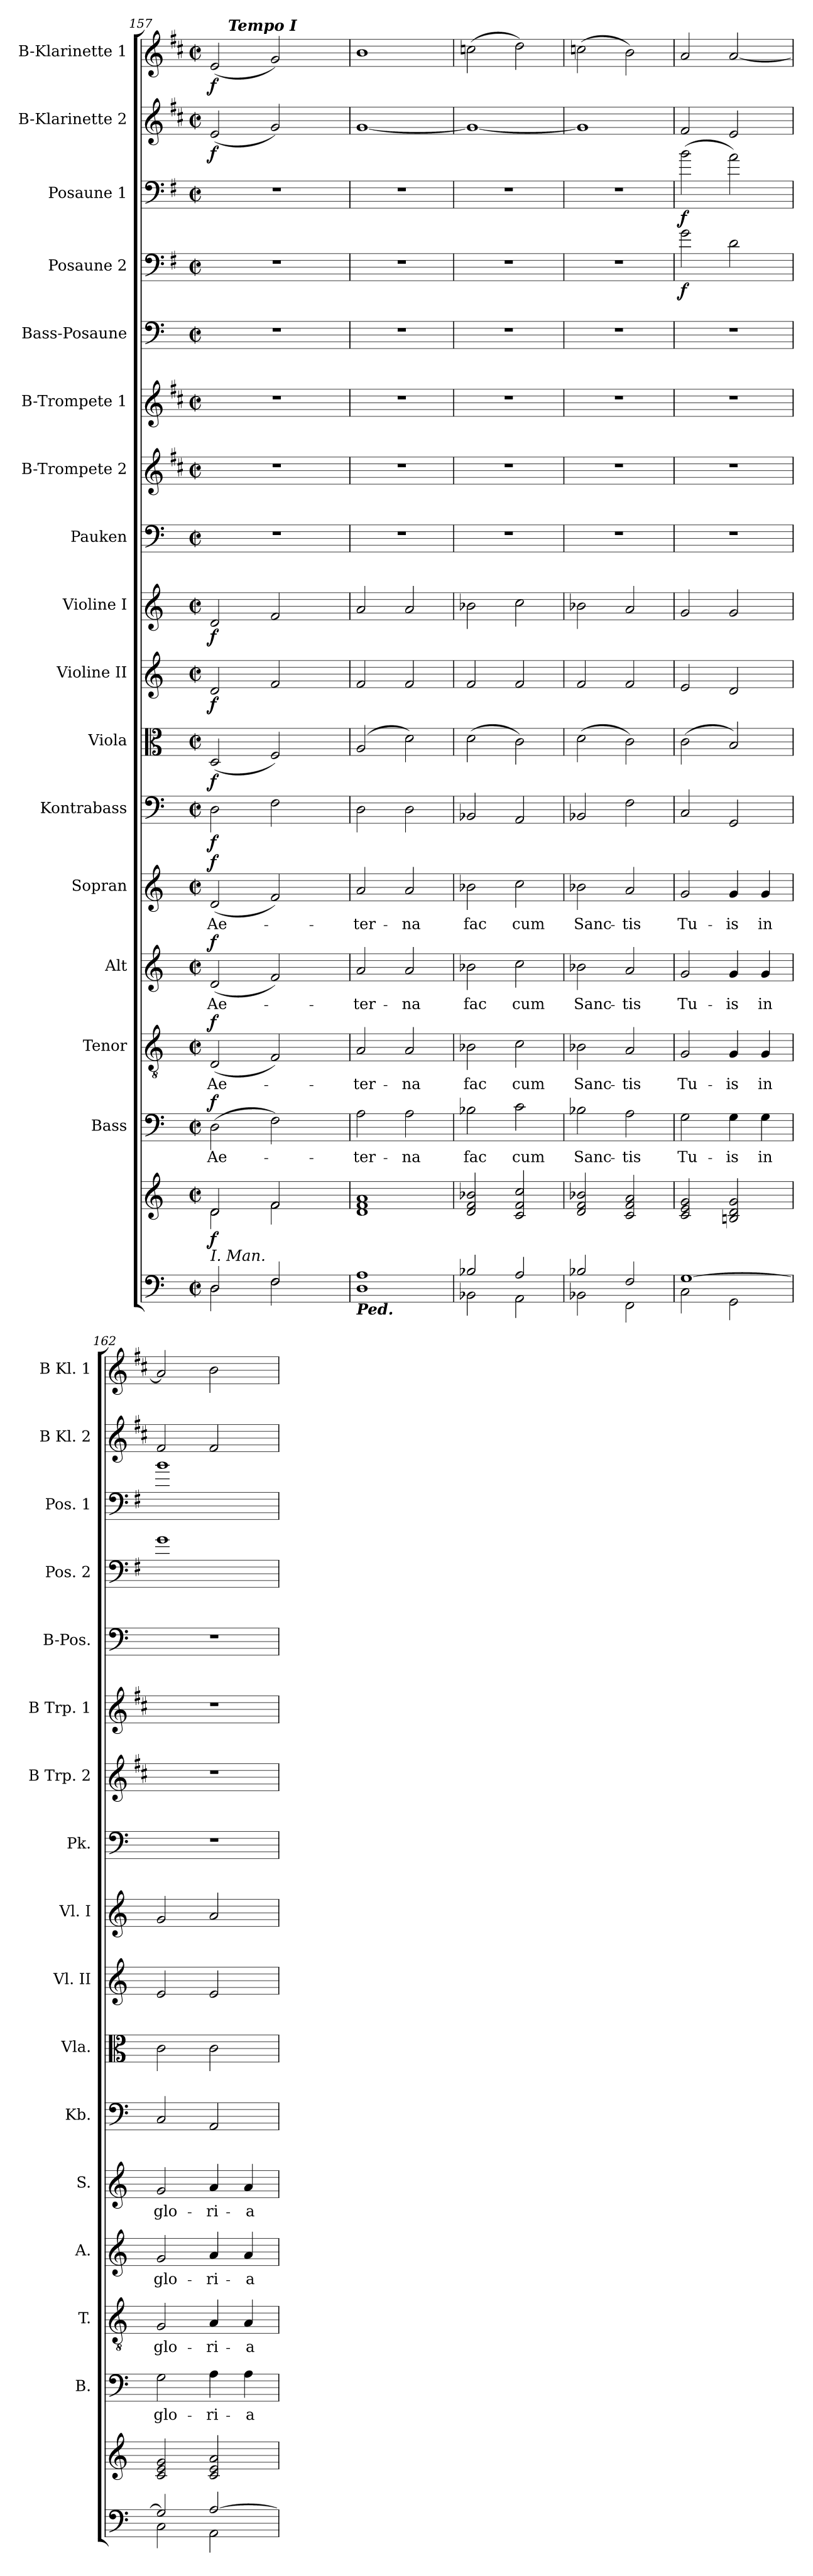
**kern	**kern	**dynam	**kern	**text	**dynam	**kern	**text	**dynam	**kern	**text	**dynam	**kern	**text	**dynam	**kern	**dynam	**kern	**dynam	**kern	**dynam	**kern	**dynam	**kern	**kern	**kern	**kern	**kern	**dynam	**kern	**dynam	**kern	**dynam	**kern	**dynam
*part17	*part17	*part17	*part16	*part16	*part16	*part15	*part15	*part15	*part14	*part14	*part14	*part13	*part13	*part13	*part12	*part12	*part11	*part11	*part10	*part10	*part9	*part9	*part8	*part7	*part6	*part5	*part4	*part4	*part3	*part3	*part2	*part2	*part1	*part1
*staff18	*staff17	*staff17/18	*staff16	*staff16	*staff16	*staff15	*staff15	*staff15	*staff14	*staff14	*staff14	*staff13	*staff13	*staff13	*staff12	*staff12	*staff11	*staff11	*staff10	*staff10	*staff9	*staff9	*staff8	*staff7	*staff6	*staff5	*staff4	*staff4	*staff3	*staff3	*staff2	*staff2	*staff1	*staff1
*	*	*	*I"Bass	*	*	*I"Tenor	*	*	*I"Alt	*	*	*I"Sopran	*	*	*I"Kontrabass	*	*I"Viola	*	*I"Violine II	*	*I"Violine I	*	*I"Pauken	*I"B-Trompete 2	*I"B-Trompete 1	*I"Bass-Posaune	*I"Posaune 2	*	*I"Posaune 1	*	*I"B-Klarinette 2	*	*I"B-Klarinette 1	*
*	*	*	*I'B.	*	*	*I'T.	*	*	*I'A.	*	*	*I'S.	*	*	*I'Kb.	*	*I'Vla.	*	*I'Vl. II	*	*I'Vl. I	*	*I'Pk.	*I'B Trp. 2	*I'B Trp. 1	*I'B-Pos.	*I'Pos. 2	*	*I'Pos. 1	*	*I'B Kl. 2	*	*I'B Kl. 1	*
!!LO:PB:g=z
*clefF4	*clefG2	*	*clefF4	*	*	*clefGv2	*	*	*clefG2	*	*	*clefG2	*	*	*clefF4	*	*clefC3	*	*clefG2	*	*clefG2	*	*clefF4	*clefG2	*clefG2	*clefF4	*clefF4	*	*clefF4	*	*clefG2	*	*clefG2	*
*	*	*	*	*	*	*	*	*	*	*	*	*	*	*	*ITrd7c12	*	*	*	*	*	*	*	*	*ITrd1c2	*ITrd1c2	*	*ITrd4c7	*	*ITrd4c7	*	*ITrd1c2	*	*ITrd1c2	*
*k[]	*k[]	*	*k[]	*	*	*k[]	*	*	*k[]	*	*	*k[]	*	*	*k[]	*	*k[]	*	*k[]	*	*k[]	*	*k[]	*k[]	*k[]	*k[]	*k[]	*	*k[]	*	*k[]	*	*k[]	*
*C:	*C:	*	*C:	*	*	*C:	*	*	*C:	*	*	*C:	*	*	*C:	*	*C:	*	*C:	*	*C:	*	*C:	*C:	*C:	*C:	*C:	*	*C:	*	*C:	*	*C:	*
*M2/2	*M2/2	*	*M2/2	*	*	*M2/2	*	*	*M2/2	*	*	*M2/2	*	*	*M2/2	*	*M2/2	*	*M2/2	*	*M2/2	*	*M2/2	*M2/2	*M2/2	*M2/2	*M2/2	*	*M2/2	*	*M2/2	*	*M2/2	*
*met(c|)	*met(c|)	*	*met(c|)	*	*	*met(c|)	*	*	*met(c|)	*	*	*met(c|)	*	*	*met(c|)	*	*met(c|)	*	*met(c|)	*	*met(c|)	*	*met(c|)	*met(c|)	*met(c|)	*met(c|)	*met(c|)	*	*met(c|)	*	*met(c|)	*	*met(c|)	*
=157	=157	=157	=157	=157	=157	=157	=157	=157	=157	=157	=157	=157	=157	=157	=157	=157	=157	=157	=157	=157	=157	=157	=157	=157	=157	=157	=157	=157	=157	=157	=157	=157	=157	=157
*^	*^	*	*	*	*	*	*	*	*	*	*	*	*	*	*	*	*	*	*	*	*	*	*	*	*	*	*	*	*	*	*	*	*	*
!	!	!LO:TX:b:i:t=I. Man.	!	!	!	!	!	!	!	!	!	!	!	!	!	!	!	!	!	!	!	!	!	!	!	!	!	!	!	!	!	!	!	!	!	!
!	!	!	!	!LO:DY:b	!	!LO:LY:b	!LO:DY:a	!	!LO:LY:b	!LO:DY:a	!	!LO:LY:b	!LO:DY:a	!	!LO:LY:b	!LO:DY:a	!	!LO:DY:b	!	!LO:DY:b	!	!LO:DY:b	!	!LO:DY:b	!	!	!	!	!	!	!	!	!	!LO:DY:b	!	!LO:DY:b
*	*	*	*	*	*	*	*	*	*	*	*	*	*	*	*	*	*	*	*	*	*	*	*	*	*	*	*	*	*	*	*	*	*	*	*^	*
2D/	2D\	2d/	2d\	f	(>2D\	Ae-	f	(<2D/	Ae-	f	(<2d/	Ae-	f	(<2d/	Ae-	f	2DD\	f	(<2D/	f	2d/	f	2d/	f	1r	1r	1r	1r	1r	.	1r	.	(<2d/	f	(<2d/	16.ryy	f
!	!	!	!	!	!	!	!	!	!	!	!	!	!	!	!	!	!	!	!	!	!	!	!	!	!	!	!	!	!	!	!	!	!	!	!	!LO:TX:a:Bi:t=Tempo I	!
.	.	.	.	.	.	.	.	.	.	.	.	.	.	.	.	.	.	.	.	.	.	.	.	.	.	.	.	.	.	.	.	.	.	.	.	2ryy	.
2F/	2F\	2f/	2f\	.	2F\)	.	.	2F/)	.	.	2f/)	.	.	2f/)	.	.	2FF\	.	2F/)	.	2f/	.	2f/	.	.	.	.	.	.	.	.	.	2f/)	.	2f/)	.	.
.	.	.	.	.	.	.	.	.	.	.	.	.	.	.	.	.	.	.	.	.	.	.	.	.	.	.	.	.	.	.	.	.	.	.	.	4ryy	.
.	.	.	.	.	.	.	.	.	.	.	.	.	.	.	.	.	.	.	.	.	.	.	.	.	.	.	.	.	.	.	.	.	.	.	.	8ryy	.
.	.	.	.	.	.	.	.	.	.	.	.	.	.	.	.	.	.	.	.	.	.	.	.	.	.	.	.	.	.	.	.	.	.	.	.	32ryy	.
=158	=158	=158	=158	=158	=158	=158	=158	=158	=158	=158	=158	=158	=158	=158	=158	=158	=158	=158	=158	=158	=158	=158	=158	=158	=158	=158	=158	=158	=158	=158	=158	=158	=158	=158	=158	=158	=158
!LO:TX:b:Bi:t=Ped.	!	!	!	!	!	!	!	!	!	!	!	!	!	!	!	!	!	!	!	!	!	!	!	!	!	!	!	!	!	!	!	!	!	!	!	!	!
!	!	!	!	!	!	!LO:LY:b	!	!	!LO:LY:b	!	!	!LO:LY:b	!	!	!LO:LY:b	!	!	!	!	!	!	!	!	!	!	!	!	!	!	!	!	!	!	!	!	!	!
*	*	*v	*v	*	*	*	*	*	*	*	*	*	*	*	*	*	*	*	*	*	*	*	*	*	*	*	*	*	*	*	*	*	*	*	*v	*v	*
1A	1D	1d 1f 1a	.	2A\	-ter-	.	2A/	-ter-	.	2a/	-ter-	.	2a/	-ter-	.	2DD\	.	(2A/	.	2f/	.	2a/	.	1r	1r	1r	1r	1r	.	1r	.	[1f	.	1a	.
!	!	!	!	!	!LO:LY:b	!	!	!LO:LY:b	!	!	!LO:LY:b	!	!	!LO:LY:b	!	!	!	!	!	!	!	!	!	!	!	!	!	!	!	!	!	!	!	!	!
.	.	.	.	2A\	-na	.	2A/	-na	.	2a/	-na	.	2a/	-na	.	2DD\	.	2d\)	.	2f/	.	2a/	.	.	.	.	.	.	.	.	.	.	.	.	.
=159	=159	=159	=159	=159	=159	=159	=159	=159	=159	=159	=159	=159	=159	=159	=159	=159	=159	=159	=159	=159	=159	=159	=159	=159	=159	=159	=159	=159	=159	=159	=159	=159	=159	=159	=159
!	!	!	!	!	!LO:LY:b	!	!	!LO:LY:b	!	!	!LO:LY:b	!	!	!LO:LY:b	!	!	!	!	!	!	!	!	!	!	!	!	!	!	!	!	!	!	!	!	!
2B-X/	2BB-X\	2d/ 2f/ 2b-X/	.	2B-X\	fac	.	2B-X\	fac	.	2b-X\	fac	.	2b-X\	fac	.	2BBB-X/	.	(>2d\	.	2f/	.	2b-X\	.	1r	1r	1r	1r	1r	.	1r	.	1f_	.	(>2b-X\	.
!	!	!	!	!	!LO:LY:b	!	!	!LO:LY:b	!	!	!LO:LY:b	!	!	!LO:LY:b	!	!	!	!	!	!	!	!	!	!	!	!	!	!	!	!	!	!	!	!	!
2A/	2AA\	2c/ 2f/ 2cc/	.	2c\	cum	.	2c\	cum	.	2cc\	cum	.	2cc\	cum	.	2AAA/	.	2c\)	.	2f/	.	2cc\	.	.	.	.	.	.	.	.	.	.	.	2cc\)	.
=160	=160	=160	=160	=160	=160	=160	=160	=160	=160	=160	=160	=160	=160	=160	=160	=160	=160	=160	=160	=160	=160	=160	=160	=160	=160	=160	=160	=160	=160	=160	=160	=160	=160	=160	=160
!	!	!	!	!	!LO:LY:b	!	!	!LO:LY:b	!	!	!LO:LY:b	!	!	!LO:LY:b	!	!	!	!	!	!	!	!	!	!	!	!	!	!	!	!	!	!	!	!	!
2B-X/	2BB-X\	2d/ 2f/ 2b-X/	.	2B-X\	Sanc-	.	2B-X\	Sanc-	.	2b-X\	Sanc-	.	2b-X\	Sanc-	.	2BBB-X/	.	(>2d\	.	2f/	.	2b-X\	.	1r	1r	1r	1r	1r	.	1r	.	1f]	.	(>2b-X\	.
!	!	!	!	!	!LO:LY:b	!	!	!LO:LY:b	!	!	!LO:LY:b	!	!	!LO:LY:b	!	!	!	!	!	!	!	!	!	!	!	!	!	!	!	!	!	!	!	!	!
2F/	2FF\	2c/ 2f/ 2a/	.	2A\	-tis	.	2A/	-tis	.	2a/	-tis	.	2a/	-tis	.	2FF\	.	2c\)	.	2f/	.	2a/	.	.	.	.	.	.	.	.	.	.	.	2a\)	.
=161	=161	=161	=161	=161	=161	=161	=161	=161	=161	=161	=161	=161	=161	=161	=161	=161	=161	=161	=161	=161	=161	=161	=161	=161	=161	=161	=161	=161	=161	=161	=161	=161	=161	=161	=161
!	!	!	!	!	!LO:LY:b	!	!	!LO:LY:b	!	!	!LO:LY:b	!	!	!LO:LY:b	!	!	!	!	!	!	!	!	!	!	!	!	!	!	!LO:DY:b	!	!LO:DY:b	!	!	!	!
[>1G	2C\	2c/ 2e/ 2g/	.	2G\	Tu-	.	2G/	Tu-	.	2g/	Tu-	.	2g/	Tu-	.	2CC/	.	(>2c\	.	2e/	.	2g/	.	1r	1r	1r	1r	2c\	f	(>2e\	f	2e/	.	2g/	.
!	!	!	!	!	!LO:LY:b	!	!	!LO:LY:b	!	!	!LO:LY:b	!	!	!LO:LY:b	!	!	!	!	!	!	!	!	!	!	!	!	!	!	!	!	!	!	!	!	!
.	2GG\	2Bn/ 2d/ 2g/	.	4G\	-is	.	4G/	-is	.	4g/	-is	.	4g/	-is	.	2GGG/	.	2B/)	.	2d/	.	2g/	.	.	.	.	.	2G\	.	2d\)	.	2d/	.	[2g/	.
!	!	!	!	!	!LO:LY:b	!	!	!LO:LY:b	!	!	!LO:LY:b	!	!	!LO:LY:b	!	!	!	!	!	!	!	!	!	!	!	!	!	!	!	!	!	!	!	!	!
.	.	.	.	4G\	in	.	4G/	in	.	4g/	in	.	4g/	in	.	.	.	.	.	.	.	.	.	.	.	.	.	.	.	.	.	.	.	.	.
=162	=162	=162	=162	=162	=162	=162	=162	=162	=162	=162	=162	=162	=162	=162	=162	=162	=162	=162	=162	=162	=162	=162	=162	=162	=162	=162	=162	=162	=162	=162	=162	=162	=162	=162	=162
!	!	!	!	!	!LO:LY:b	!	!	!LO:LY:b	!	!	!LO:LY:b	!	!	!LO:LY:b	!	!	!	!	!	!	!	!	!	!	!	!	!	!	!	!	!	!	!	!	!
2G/]	2C\	2c/ 2e/ 2g/	.	2G\	glo-	.	2G/	glo-	.	2g/	glo-	.	2g/	glo-	.	2CC/	.	2c\	.	2e/	.	2g/	.	1r	1r	1r	1r	1c	.	1e	.	2e/	.	2g/]	.
!	!	!	!	!	!LO:LY:b	!	!	!LO:LY:b	!	!	!LO:LY:b	!	!	!LO:LY:b	!	!	!	!	!	!	!	!	!	!	!	!	!	!	!	!	!	!	!	!	!
[>2A/	2AA\	2c/ 2e/ 2a/	.	4A\	-ri-	.	4A/	-ri-	.	4a/	-ri-	.	4a/	-ri-	.	2AAA/	.	2c\	.	2e/	.	2a/	.	.	.	.	.	.	.	.	.	2e/	.	2a\	.
!	!	!	!	!	!LO:LY:b	!	!	!LO:LY:b	!	!	!LO:LY:b	!	!	!LO:LY:b	!	!	!	!	!	!	!	!	!	!	!	!	!	!	!	!	!	!	!	!	!
.	.	.	.	4A\	-a	.	4A/	-a	.	4a/	-a	.	4a/	-a	.	.	.	.	.	.	.	.	.	.	.	.	.	.	.	.	.	.	.	.	.
*v	*v	*	*	*	*	*	*	*	*	*	*	*	*	*	*	*	*	*	*	*	*	*	*	*	*	*	*	*	*	*	*	*	*	*	*
=	=	=	=	=	=	=	=	=	=	=	=	=	=	=	=	=	=	=	=	=	=	=	=	=	=	=	=	=	=	=	=	=	=	=
*-	*-	*-	*-	*-	*-	*-	*-	*-	*-	*-	*-	*-	*-	*-	*-	*-	*-	*-	*-	*-	*-	*-	*-	*-	*-	*-	*-	*-	*-	*-	*-	*-	*-	*-
